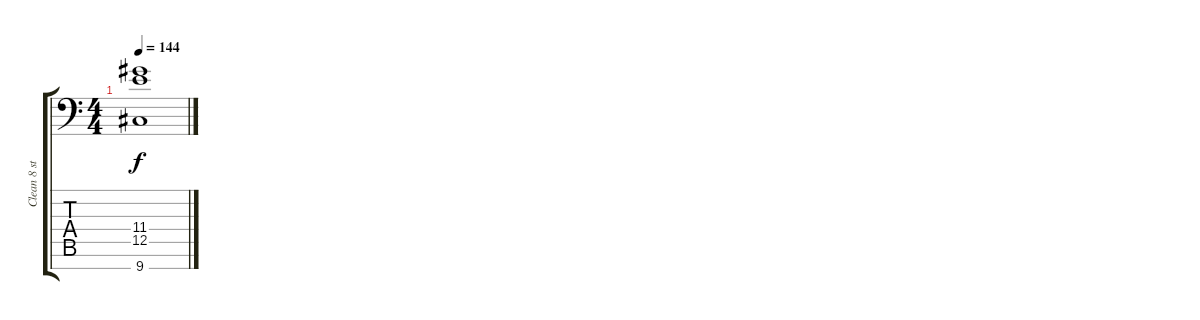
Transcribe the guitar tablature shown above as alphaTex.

\track ("Clean 8 string" "Clean 8 st") {instrument acousticguitarsteel}
\staff {score tabs}
\tuning (B3 G3 D3 A2 E2 B1 E1) {hide}
\ts (4 4)
\tempo 144
\clef f4
\ks c
(11.4{t} 12.5{t} 9.7{t}).1{dy f}
